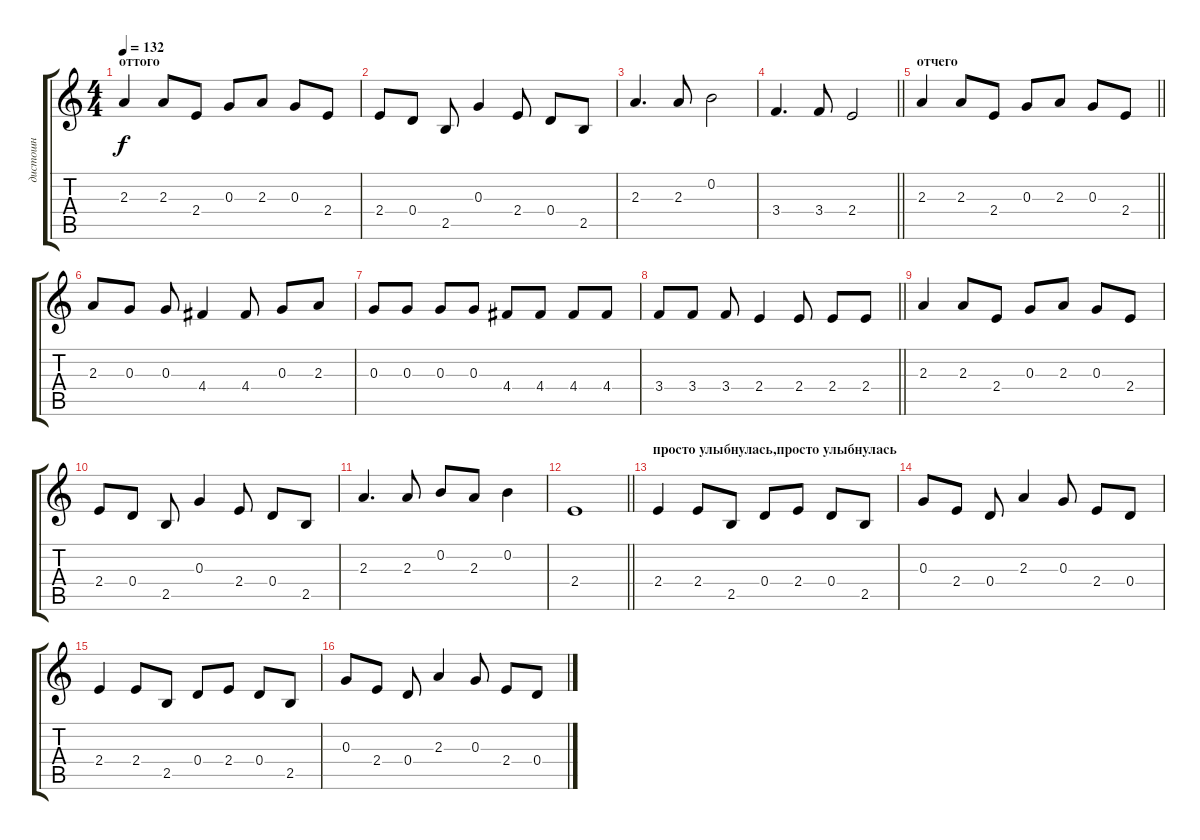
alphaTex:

\track ("дистошн" "дистошн") {instrument distortionguitar}
\staff {score tabs}
\tuning (E4 B3 G3 D3 A2 E2) {hide}
\ts (4 4)
\section ("" "оттого")
\tempo 132
\clef g2
\ks c
2.3.4{dy f} 2.3.8 2.4.8 0.3.8 2.3.8 0.3.8 2.4.8 |
2.4.8 0.4.8 2.5.8 0.3.4 2.4.8 0.4.8 2.5.8 |
2.3.4{d} 2.3.8 0.2.2 |
\barLineRight lightlight
3.4.4{d} 3.4.8 2.4.2 |
\section ("" "отчего")
\barLineRight lightlight
2.3.4 2.3.8 2.4.8 0.3.8 2.3.8 0.3.8 2.4.8 |
2.3.8 0.3.8 0.3.8 4.4.4 4.4.8 0.3.8 2.3.8 |
0.3.8 0.3.8 0.3.8 0.3.8 4.4.8 4.4.8 4.4.8 4.4.8 |
\barLineRight lightlight
3.4.8 3.4.8 3.4.8 2.4.4 2.4.8 2.4.8 2.4.8 |
2.3.4 2.3.8 2.4.8 0.3.8 2.3.8 0.3.8 2.4.8 |
2.4.8 0.4.8 2.5.8 0.3.4 2.4.8 0.4.8 2.5.8 |
2.3.4{d} 2.3.8 0.2.8 2.3.8 0.2.4 |
\barLineRight lightlight
2.4.1 |
\section ("" "просто улыбнулась,просто улыбнулась")
2.4.4 2.4.8 2.5.8 0.4.8 2.4.8 0.4.8 2.5.8 |
0.3.8 2.4.8 0.4.8 2.3.4 0.3.8 2.4.8 0.4.8 |
2.4.4 2.4.8 2.5.8 0.4.8 2.4.8 0.4.8 2.5.8 |
0.3.8 2.4.8 0.4.8 2.3.4 0.3.8 2.4.8 0.4.8
